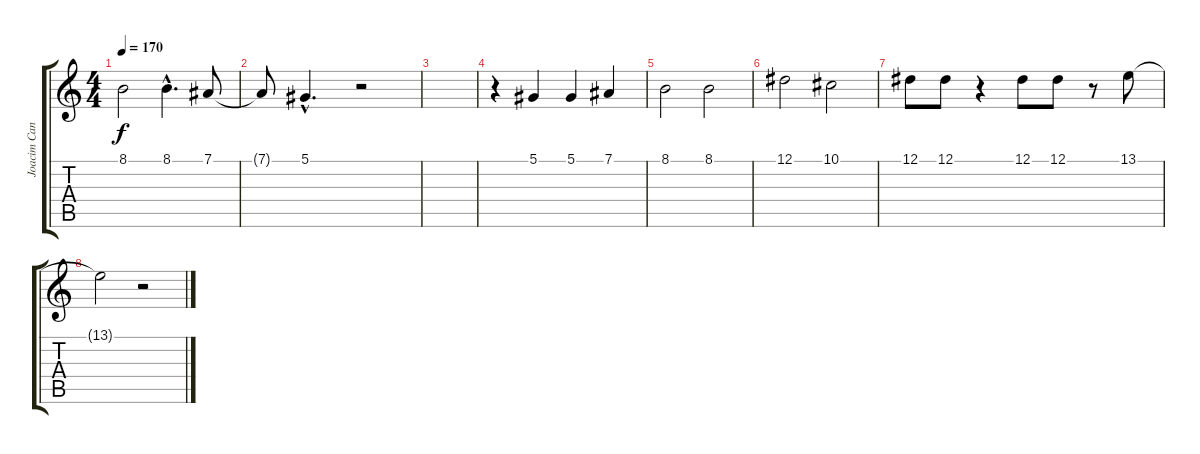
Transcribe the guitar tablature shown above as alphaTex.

\track ("Joacim Cans" "Joacim Can") {instrument lead1square}
\staff {score tabs}
\tuning (Eb4 Bb3 Gb3 Db3 Ab2 Eb2) {hide}
\ts (4 4)
\tempo 170
\clef g2
\ks c
8.1.2{dy f} 8.1{hac}.4{d} 7.1.8 |
7.1{t}.8 5.1{hac}.4{d} r.2 |
|
r.4 5.1.4 5.1.4 7.1.4 |
8.1.2 8.1.2 |
12.1.2 10.1.2 |
12.1.8 12.1.8 r.4 12.1.8 12.1.8 r.8 13.1.8 |
13.1{t}.2 r.2
